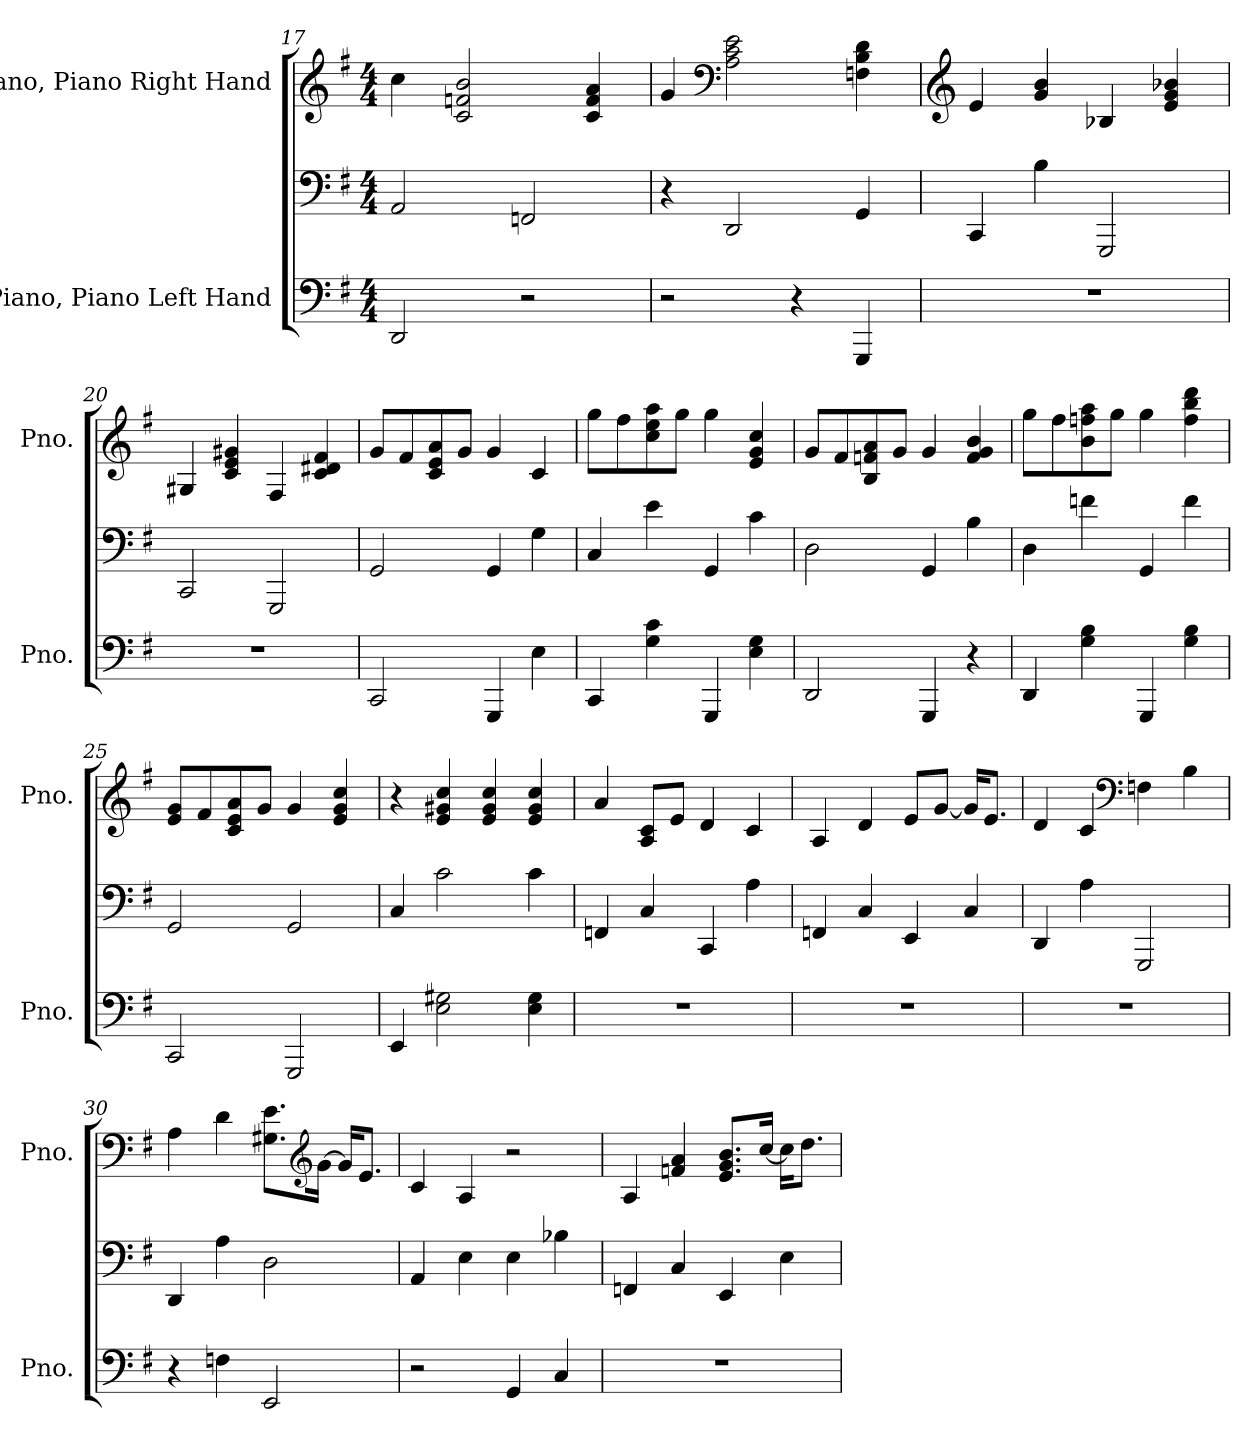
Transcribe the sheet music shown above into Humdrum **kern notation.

**kern	**kern	**kern
*part2	*part2	*part1
*staff3	*staff2	*staff1
*I"Piano, Piano Left Hand	*	*I"Piano, Piano Right Hand
*I'Pno.	*	*I'Pno.
*clefF4	*clefF4	*clefG2
*k[f#]	*k[f#]	*k[f#]
*M4/4	*M4/4	*M4/4
=17	=17	=17
2DD/	2AA/	4cc\
.	.	2c/ 2fn/ 2b/
2r	2FFn/	.
.	.	4c/ 4f/ 4a/
=18	=18	=18
2r	4r	4g/
*	*	*clefF4
.	2DD/	2A\ 2c\ 2e\
4r	.	.
4GGG/	4GG/	4Fn\ 4B\ 4d\
!!LO:PB:g=z
=19	=19	=19
*	*	*clefG2
1r	4CC/	4e/
.	4B\	4g/ 4b/
.	2GGG/	4B-X/
.	.	4e/ 4g/ 4b-X/
=20	=20	=20
1r	2CC/	4G#X/
.	.	4c/ 4e/ 4g#X/
.	2GGG/	4F#/
.	.	4c/ 4d#X/ 4f#/
=21	=21	=21
2CC/	2GG/	8g/L
.	.	8f#/
.	.	8c/ 8e/ 8a/
.	.	8g/J
4GGG/	4GG/	4g/
4E\	4G\	4c/
=22	=22	=22
4CC/	4C/	8gg\L
.	.	8ff#\
4G\ 4c\	4e\	8cc\ 8ee\ 8aa\
.	.	8gg\J
4GGG/	4GG/	4gg\
4E\ 4G\	4c\	4e/ 4g/ 4cc/
=23	=23	=23
2DD/	2D\	8g/L
.	.	8f#/
.	.	8B/ 8fn/ 8a/
.	.	8g/J
4GGG/	4GG/	4g/
4r	4B\	4f/ 4g/ 4b/
!!LO:LB:g=z
=24	=24	=24
4DD/	4D\	8gg\L
.	.	8ff#\
4G\ 4B\	4fn\	8b\ 8ffn\ 8aa\
.	.	8gg\J
4GGG/	4GG/	4gg\
4G\ 4B\	4f\	4ff\ 4bb\ 4ddd\
=25	=25	=25
2CC/	2GG/	8e/ 8g/L
.	.	8f#/
.	.	8c/ 8e/ 8a/
.	.	8g/J
2GGG/	2GG/	4g/
.	.	4e/ 4g/ 4cc/
=26	=26	=26
4EE/	4C/	4r
2E\ 2G#X\	2c\	4e/ 4g#X/ 4cc/
.	.	4e/ 4g#/ 4cc/
4E\ 4G#\	4c\	4e/ 4g#/ 4cc/
=27	=27	=27
1r	4FFn/	4a/
.	4C/	8A/ 8c/L
.	.	8e/J
.	4CC/	4d/
.	4A\	4c/
=28	=28	=28
1r	4FFn/	4A/
.	4C/	4d/
.	4EE/	8e/L
.	.	[8g/J
.	4C/	16g/KL]
.	.	8.e/J
=29	=29	=29
1r	4DD/	4d/
.	4A\	4c/
*	*	*clefF4
.	2GGG/	4Fn\
.	.	4B\
!!LO:LB:g=z
=30	=30	=30
4r	4DD/	4A\
4Fn\	4A\	4d\
2EE/	2D\	8.G#X\ 8.e\L
*	*	*clefG2
.	.	[16g\Jk
.	.	16g/KL]
.	.	8.e/J
=31	=31	=31
2r	4AA/	4c/
.	4E\	4A/
4GG/	4E\	2r
4C/	4B-X\	.
=32	=32	=32
1r	4FFn/	4A/
.	4C/	4fn/ 4a/
.	4EE/	8.e/ 8.g/ 8.b/L
.	.	[16cc/Jk
.	4E\	16cc\KL]
.	.	8.dd\J
=	=	=
*-	*-	*-
